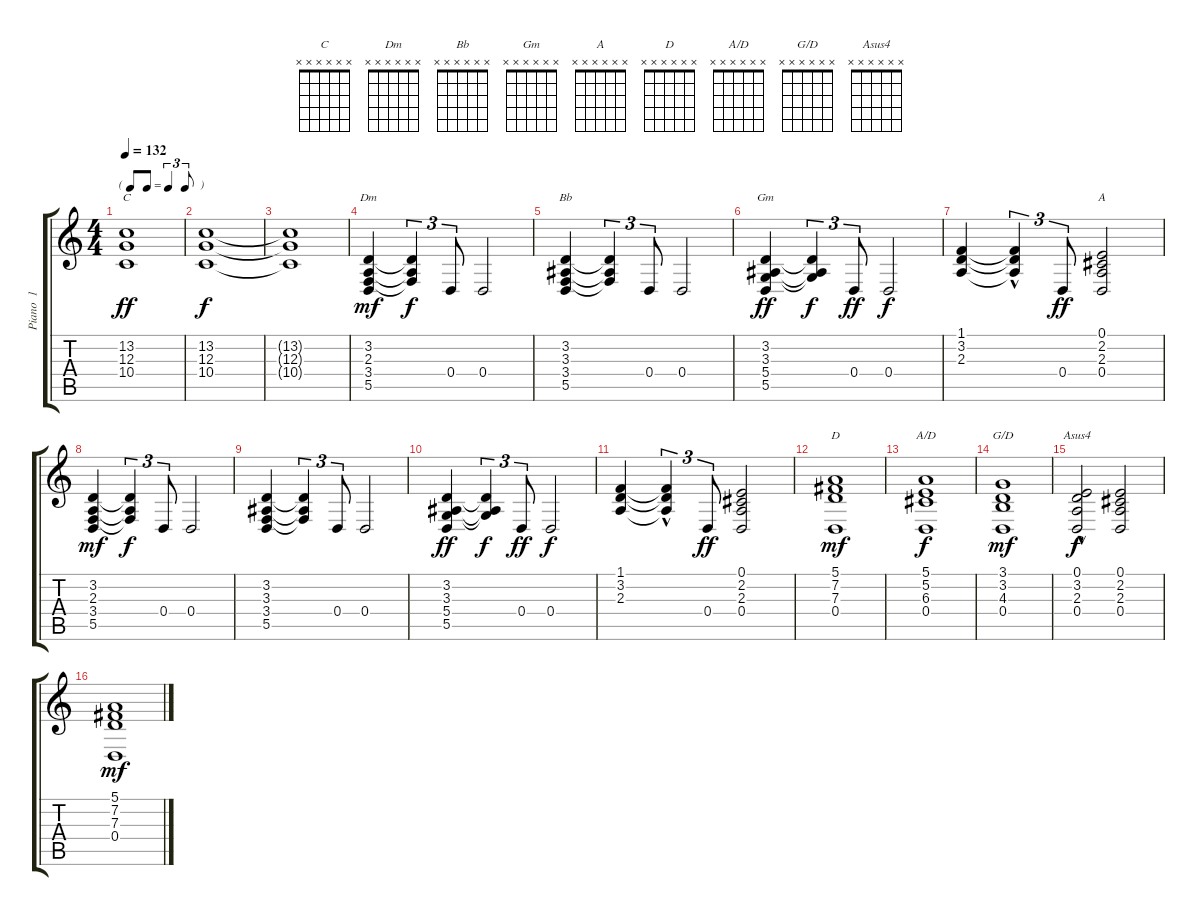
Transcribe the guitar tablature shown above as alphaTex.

\track ("Piano  1" "Piano  1") {instrument acousticgrandpiano}
\staff {score tabs}
\tuning (E4 B3 G3 D3 A2 E2) {hide}
\chord ("C" x x x x x x) {firstfret 0}
\chord ("Dm" x x x x x x) {firstfret 0}
\chord ("Bb" x x x x x x) {firstfret 0}
\chord ("Gm" x x x x x x) {firstfret 0}
\chord ("A" x x x x x x) {firstfret 0}
\chord ("D" x x x x x x) {firstfret 0}
\chord ("A/D" x x x x x x) {firstfret 0}
\chord ("G/D" x x x x x x) {firstfret 0}
\chord ("Asus4" x x x x x x) {firstfret 0}
\ts (4 4)
\tf triplet8th
\tempo 132
\clef g2
\ks c
(13.2 12.3 10.4).1{ch "C" dy ff} |
(13.2 12.3 10.4).1{dy f} |
(13.2{t} 12.3{t} 10.4{t}).1 |
(3.2 2.3 3.4 5.5).4{ch "Dm" dy mf} (3.2{t} 2.3{t} 3.4{t}).4{tu (3 2) dy f} 0.4.8{tu (3 2)} 0.4.2 |
(3.2 3.3 3.4 5.5).4{ch "Bb"} (3.2{t} 3.3{t} 3.4{t}).4{tu (3 2)} 0.4.8{tu (3 2)} 0.4.2 |
(3.2 3.3 5.4 5.5).4{ch "Gm" dy ff} (3.2{t} 3.3{t} 5.4{t}).4{tu (3 2) dy f} 0.4.8{tu (3 2) dy ff} 0.4.2{dy f} |
(1.1 3.2 2.3).4 (1.1{hac t} 3.2{t} 2.3{hac t}).4{tu (3 2)} 0.4.8{tu (3 2) dy ff} (0.1 2.2 2.3 0.4).2{ch "A"} |
(3.2 2.3 3.4 5.5).4{dy mf} (3.2{t} 2.3{t} 3.4{t}).4{tu (3 2) dy f} 0.4.8{tu (3 2)} 0.4.2 |
(3.2 3.3 3.4 5.5).4 (3.2{t} 3.3{t} 3.4{t}).4{tu (3 2)} 0.4.8{tu (3 2)} 0.4.2 |
(3.2 3.3 5.4 5.5).4{dy ff} (3.2{t} 3.3{t} 5.4{t}).4{tu (3 2) dy f} 0.4.8{tu (3 2) dy ff} 0.4.2{dy f} |
(1.1 3.2 2.3).4 (1.1{hac t} 3.2{t} 2.3{hac t}).4{tu (3 2)} 0.4.8{tu (3 2) dy ff} (0.1 2.2 2.3 0.4).2 |
(5.1 7.2 7.3 0.4).1{ch "D" dy mf} |
(5.1 5.2 6.3 0.4).1{ch "A/D" dy f} |
(3.1 3.2 4.3 0.4).1{ch "G/D" dy mf} |
(0.1 3.2{hac} 2.3 0.4).2{ch "Asus4" dy f} (0.1 2.2 2.3 0.4).2 |
(5.1 7.2 7.3 0.4).1{dy mf}
